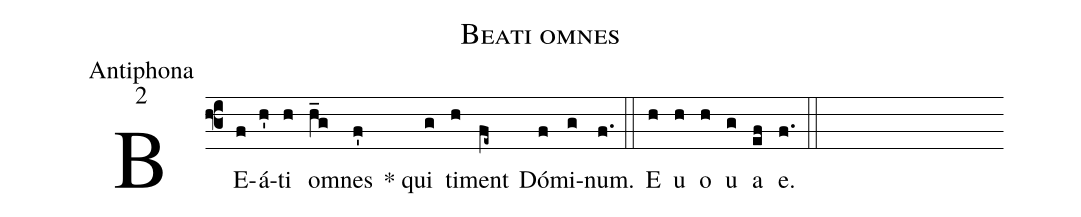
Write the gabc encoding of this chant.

name:Beati omnes;
office-part:Antiphona;
mode:2;
%%
(f3) BE(f)á(h')ti(h) o(h_g)mnes(f') * qui(g) ti(h)ment(fe~) Dó(f)mi(g)num.(f.) (::) E(h) u(h) o(h) u(g) a(ef) e.(f.) (::)
